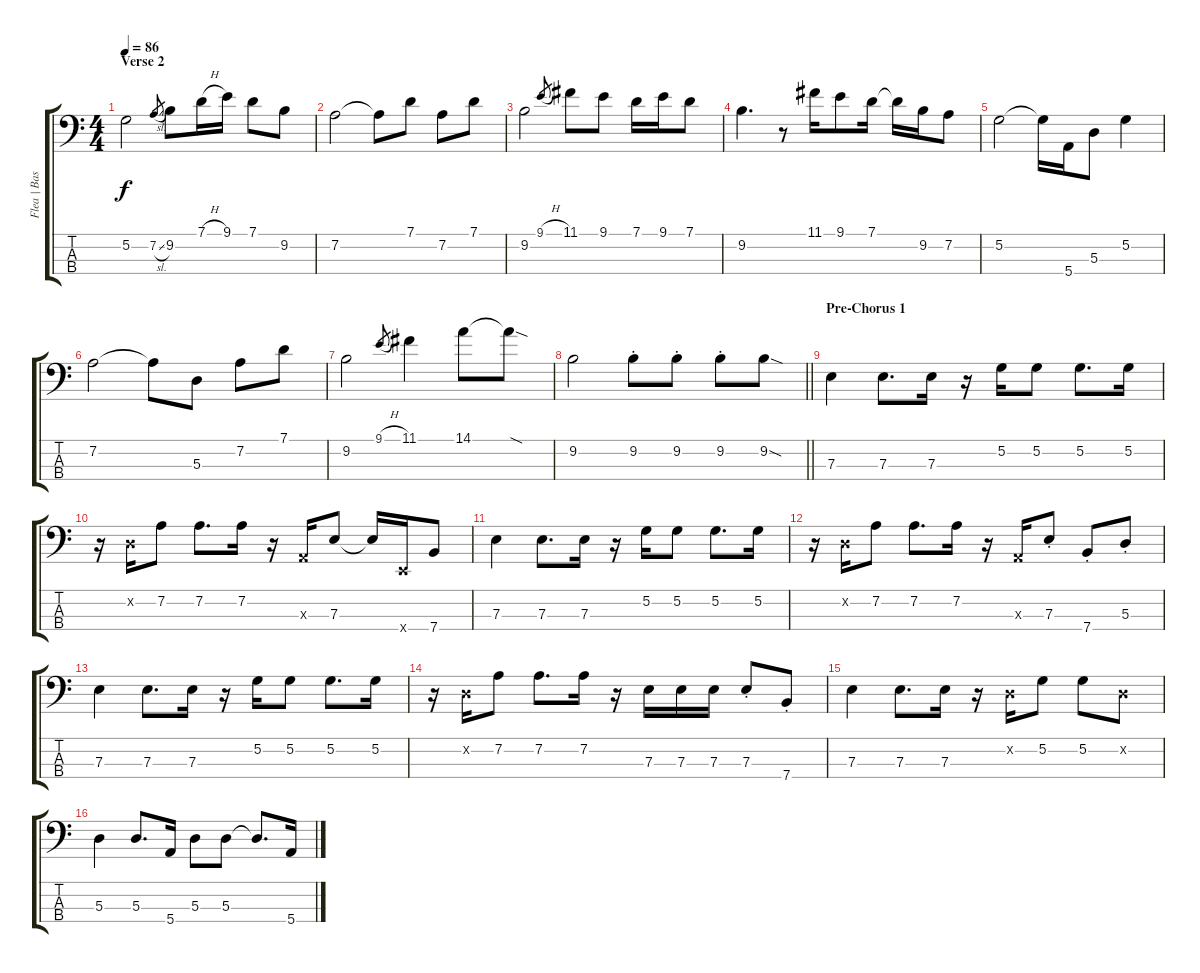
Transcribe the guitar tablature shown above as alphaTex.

\track ("Flea | Bass" "Flea | Bas") {instrument electricbassfinger}
\staff {score tabs}
\tuning (G2 D2 A1 E1) {hide}
\ts (4 4)
\section ("" "Verse 2")
\tempo 86
\clef f4
\ks c
5.2.2{dy f} 7.2{sl}.8{gr} 9.2.8 7.1{h}.16 9.1.16 7.1.8 9.2.8 |
7.2.2 7.2{t}.8 7.1.8 7.2.8 7.1.8 |
9.2.2 9.1{h}.8{gr} 11.1.8 9.1.8 7.1.16 9.1.16 7.1.8 |
9.2.4{d} r.8 11.1.16 9.1.8 7.1.16 7.1{t}.16 9.2.16 7.2.8 |
5.2.2 5.2{t}.16 5.4.16 5.3.8 5.2.4 |
7.2.2 7.2{t}.8 5.3.8 7.2.8 7.1.8 |
9.2.2 9.1{h}.8{gr} 11.1.4 14.1.8 14.1{sod t}.8 |
\barLineRight lightlight
9.2.2 9.2{st}.8 9.2{st}.8 9.2{st}.8 9.2{sod}.8 |
\section ("" "Pre-Chorus 1")
7.3.4 7.3.8{d} 7.3.16 r.16 5.2.16 5.2.8 5.2.8{d} 5.2.16 |
r.16 0.2{x}.16 7.2.8 7.2.8{d} 7.2.16 r.16 0.3{x}.16 7.3.8 7.3{t}.16 0.4{x}.16 7.4.8 |
7.3.4 7.3.8{d} 7.3.16 r.16 5.2.16 5.2.8 5.2.8{d} 5.2.16 |
r.16 0.2{x}.16 7.2.8 7.2.8{d} 7.2.16 r.16 0.3{x}.16 7.3{st}.8 7.4{st}.8 5.3{st}.8 |
7.3.4 7.3.8{d} 7.3.16 r.16 5.2.16 5.2.8 5.2.8{d} 5.2.16 |
r.16 0.2{x}.16 7.2.8 7.2.8{d} 7.2.16 r.16 7.3.16 7.3.16 7.3.16 7.3{st}.8 7.4{st}.8 |
7.3.4 7.3.8{d} 7.3.16 r.16 0.2{x}.16 5.2.8 5.2.8 0.2{x}.8 |
5.3.4 5.3.8{d} 5.4.16 5.3.8 5.3.8 5.3{t}.8{d} 5.4.16
